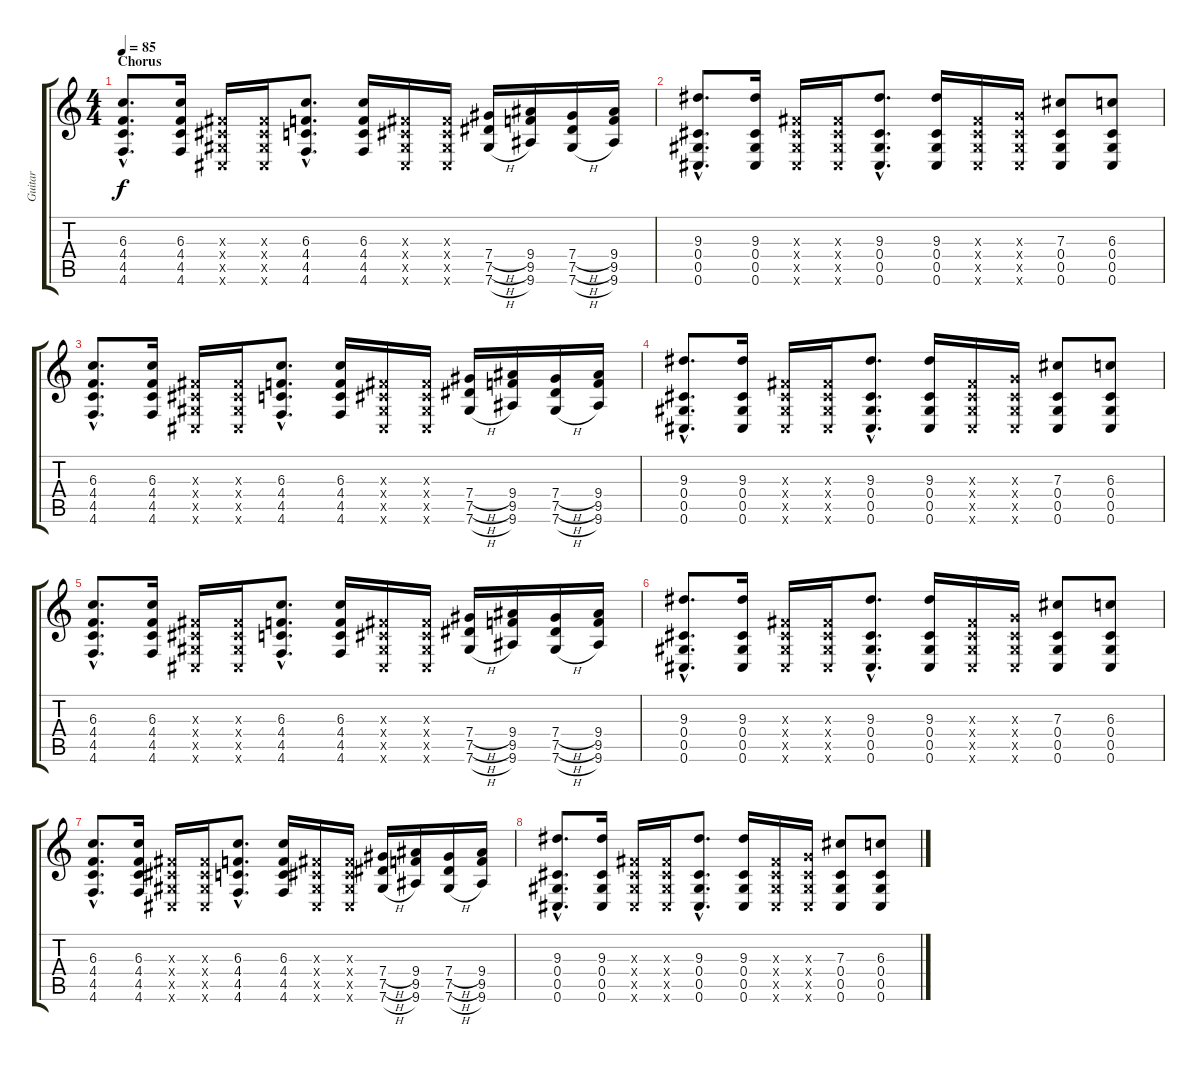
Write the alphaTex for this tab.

\track ("Guitar" "Guitar") {instrument distortionguitar}
\staff {score tabs}
\tuning (Eb4 Bb3 Gb3 Db3 Ab2 Db2) {hide}
\ts (4 4)
\section ("" "Chorus")
\tempo 85
\clef g2
\ks c
(6.3{hac} 4.4{hac} 4.5{hac} 4.6{hac}).8{d dy f} (6.3 4.4 4.5 4.6).16 (0.3{x} 0.4{x} 0.5{x} 0.6{x}).16 (0.3{x} 0.4{x} 0.5{x} 0.6{x}).16 (6.3{hac} 4.4{hac} 4.5{hac} 4.6{hac}).8{d} (6.3 4.4 4.5 4.6).16 (0.3{x} 0.4{x} 0.5{x} 0.6{x}).16 (0.3{x} 0.4{x} 0.5{x} 0.6{x}).16 (7.4{h} 7.5{h} 7.6{h}).16 (9.4 9.5 9.6).16 (7.4{h} 7.5{h} 7.6{h}).16 (9.4 9.5 9.6).16 |
(9.3{hac} 0.4{hac} 0.5{hac} 0.6{hac}).8{d} (9.3 0.4 0.5 0.6).16 (0.3{x} 0.4{x} 0.5{x} 0.6{x}).16 (0.3{x} 0.4{x} 0.5{x} 0.6{x}).16 (9.3{hac} 0.4{hac} 0.5{hac} 0.6{hac}).8{d} (9.3 0.4 0.5 0.6).16 (0.3{x} 0.4{x} 0.5{x} 0.6{x}).16 (1.3{x} 0.4{x} 0.5{x} 0.6{x}).16 (7.3 0.4 0.5 0.6).8 (6.3 0.4 0.5 0.6).8 |
(6.3{hac} 4.4{hac} 4.5{hac} 4.6{hac}).8{d} (6.3 4.4 4.5 4.6).16 (0.3{x} 0.4{x} 0.5{x} 0.6{x}).16 (0.3{x} 0.4{x} 0.5{x} 0.6{x}).16 (6.3{hac} 4.4{hac} 4.5{hac} 4.6{hac}).8{d} (6.3 4.4 4.5 4.6).16 (0.3{x} 0.4{x} 0.5{x} 0.6{x}).16 (0.3{x} 0.4{x} 0.5{x} 0.6{x}).16 (7.4{h} 7.5{h} 7.6{h}).16 (9.4 9.5 9.6).16 (7.4{h} 7.5{h} 7.6{h}).16 (9.4 9.5 9.6).16 |
(9.3{hac} 0.4{hac} 0.5{hac} 0.6{hac}).8{d} (9.3 0.4 0.5 0.6).16 (0.3{x} 0.4{x} 0.5{x} 0.6{x}).16 (0.3{x} 0.4{x} 0.5{x} 0.6{x}).16 (9.3{hac} 0.4{hac} 0.5{hac} 0.6{hac}).8{d} (9.3 0.4 0.5 0.6).16 (0.3{x} 0.4{x} 0.5{x} 0.6{x}).16 (1.3{x} 0.4{x} 0.5{x} 0.6{x}).16 (7.3 0.4 0.5 0.6).8 (6.3 0.4 0.5 0.6).8 |
(6.3{hac} 4.4{hac} 4.5{hac} 4.6{hac}).8{d} (6.3 4.4 4.5 4.6).16 (0.3{x} 0.4{x} 0.5{x} 0.6{x}).16 (0.3{x} 0.4{x} 0.5{x} 0.6{x}).16 (6.3{hac} 4.4{hac} 4.5{hac} 4.6{hac}).8{d} (6.3 4.4 4.5 4.6).16 (0.3{x} 0.4{x} 0.5{x} 0.6{x}).16 (0.3{x} 0.4{x} 0.5{x} 0.6{x}).16 (7.4{h} 7.5{h} 7.6{h}).16 (9.4 9.5 9.6).16 (7.4{h} 7.5{h} 7.6{h}).16 (9.4 9.5 9.6).16 |
(9.3{hac} 0.4{hac} 0.5{hac} 0.6{hac}).8{d} (9.3 0.4 0.5 0.6).16 (0.3{x} 0.4{x} 0.5{x} 0.6{x}).16 (0.3{x} 0.4{x} 0.5{x} 0.6{x}).16 (9.3{hac} 0.4{hac} 0.5{hac} 0.6{hac}).8{d} (9.3 0.4 0.5 0.6).16 (0.3{x} 0.4{x} 0.5{x} 0.6{x}).16 (1.3{x} 0.4{x} 0.5{x} 0.6{x}).16 (7.3 0.4 0.5 0.6).8 (6.3 0.4 0.5 0.6).8 |
(6.3{hac} 4.4{hac} 4.5{hac} 4.6{hac}).8{d} (6.3 4.4 4.5 4.6).16 (0.3{x} 0.4{x} 0.5{x} 0.6{x}).16 (0.3{x} 0.4{x} 0.5{x} 0.6{x}).16 (6.3{hac} 4.4{hac} 4.5{hac} 4.6{hac}).8{d} (6.3 4.4 4.5 4.6).16 (0.3{x} 0.4{x} 0.5{x} 0.6{x}).16 (0.3{x} 0.4{x} 0.5{x} 0.6{x}).16 (7.4{h} 7.5{h} 7.6{h}).16 (9.4 9.5 9.6).16 (7.4{h} 7.5{h} 7.6{h}).16 (9.4 9.5 9.6).16 |
(9.3{hac} 0.4{hac} 0.5{hac} 0.6{hac}).8{d} (9.3 0.4 0.5 0.6).16 (0.3{x} 0.4{x} 0.5{x} 0.6{x}).16 (0.3{x} 0.4{x} 0.5{x} 0.6{x}).16 (9.3{hac} 0.4{hac} 0.5{hac} 0.6{hac}).8{d} (9.3 0.4 0.5 0.6).16 (0.3{x} 0.4{x} 0.5{x} 0.6{x}).16 (1.3{x} 0.4{x} 0.5{x} 0.6{x}).16 (7.3 0.4 0.5 0.6).8 (6.3 0.4 0.5 0.6).8
